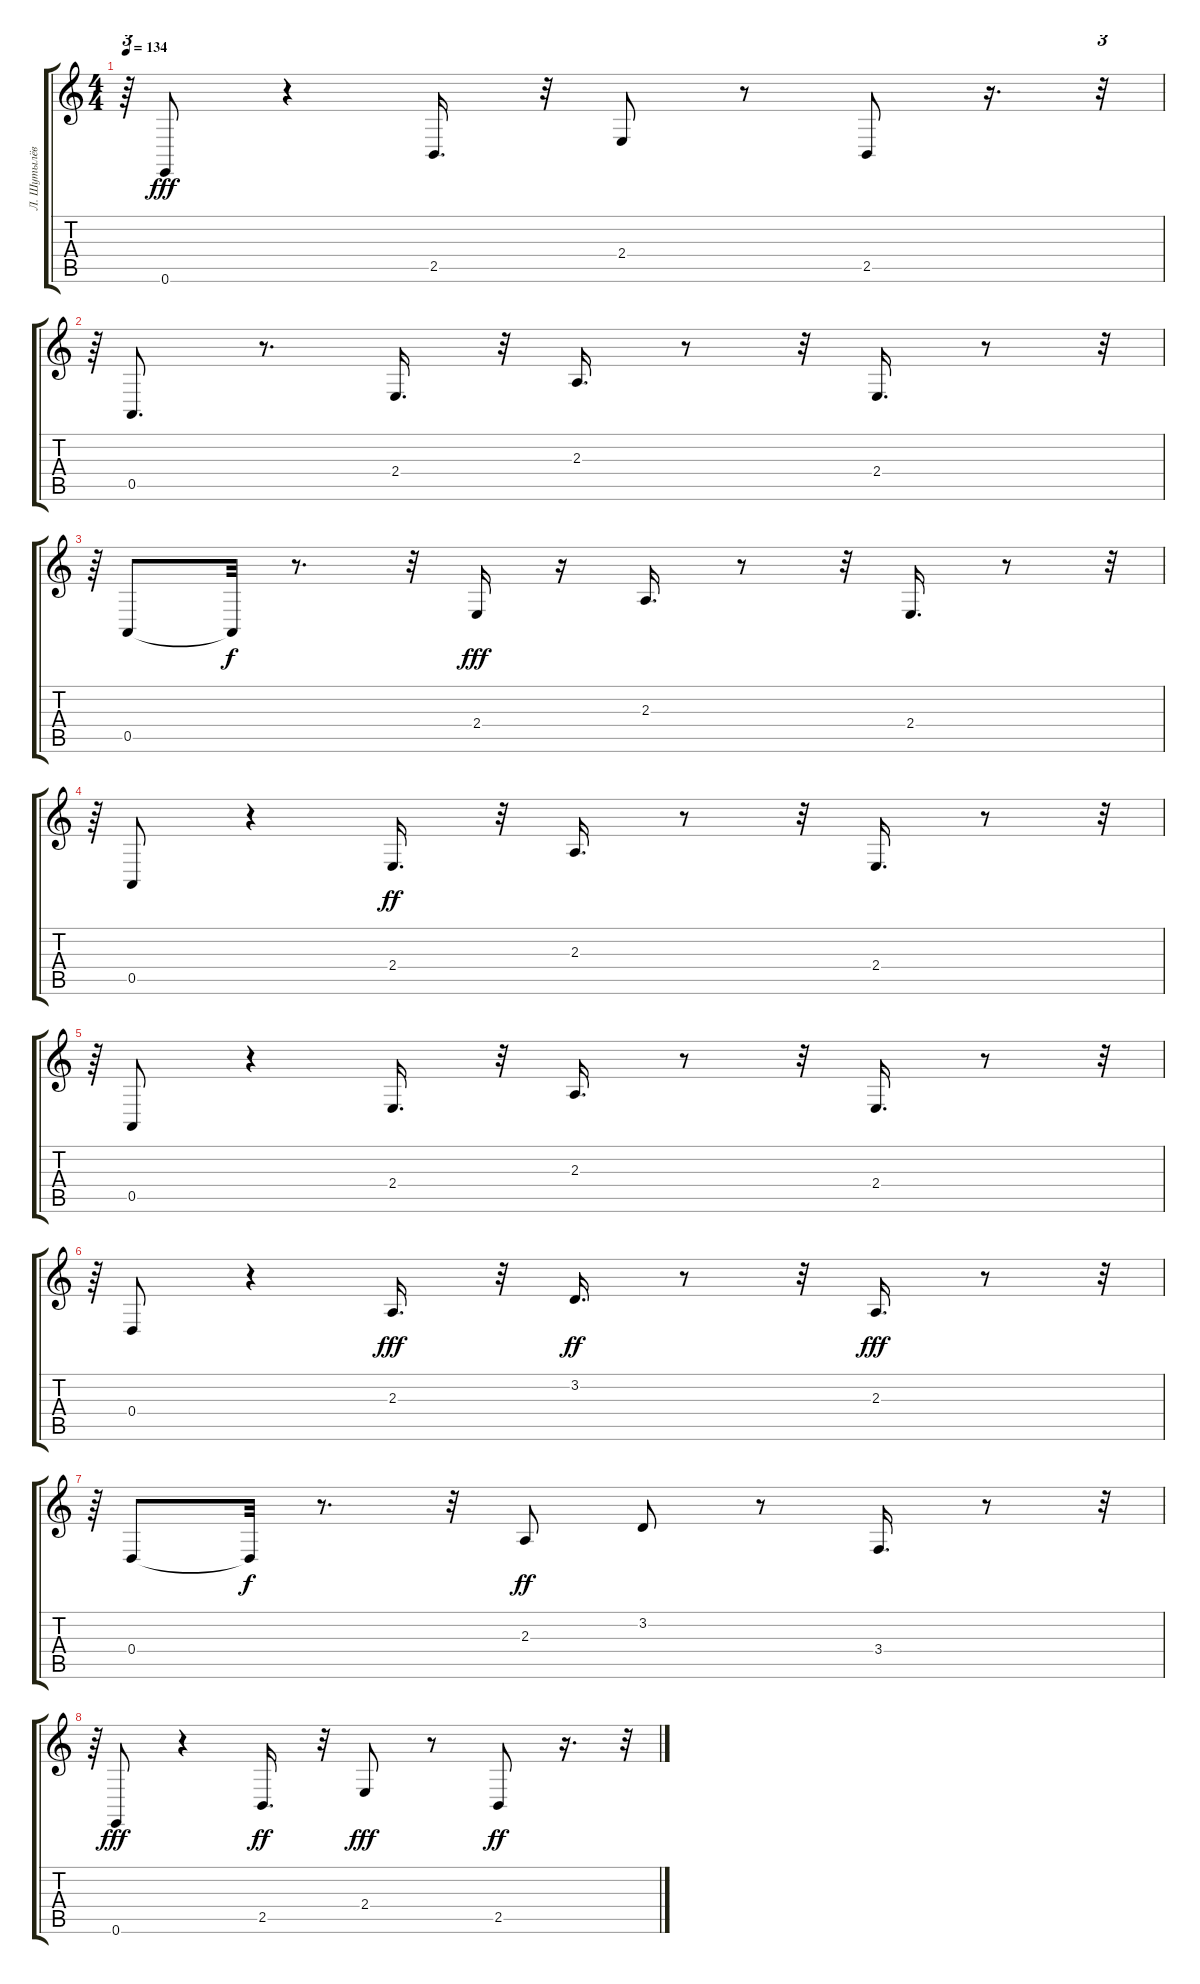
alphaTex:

\track ("Л. Шутылёв" "Л. Шутылёв") {instrument stringensemble1}
\staff {score tabs}
\tuning (E4 B3 G3 D3 A2 E2) {hide}
\ts (4 4)
\tempo 134
\clef g2
\ks c
r.64{tu (3 2) dy fff} 0.6.8 r.4 2.5.16{d} r.32 2.4.8 r.8 2.5.8 r.16{d} r.32{tu (3 2)} |
r.64{tu (3 2)} 0.5.8{d} r.8{d} 2.4.16{d} r.32 2.3.16{d} r.8 r.32 2.4.16{d} r.8 r.32{tu (3 2)} |
r.64{tu (3 2)} 0.5.8 0.5{t}.32{dy f} r.8{d} r.32 2.4.16{dy fff} r.16 2.3.16{d} r.8 r.32 2.4.16{d} r.8 r.32{tu (3 2)} |
r.64{tu (3 2)} 0.5.8 r.4 2.4.16{d dy ff} r.32 2.3.16{d} r.8 r.32 2.4.16{d} r.8 r.32{tu (3 2)} |
r.64{tu (3 2)} 0.5.8 r.4 2.4.16{d} r.32 2.3.16{d} r.8 r.32 2.4.16{d} r.8 r.32{tu (3 2)} |
r.64{tu (3 2)} 0.4.8 r.4 2.3.16{d dy fff} r.32 3.2.16{d dy ff} r.8 r.32 2.3.16{d dy fff} r.8 r.32{tu (3 2)} |
r.64{tu (3 2)} 0.4.8 0.4{t}.32{dy f} r.8{d} r.32 2.3.8{dy ff} 3.2.8 r.8 3.4.16{d} r.8 r.32{tu (3 2)} |
r.64{tu (3 2)} 0.6.8{dy fff} r.4 2.5.16{d dy ff} r.32 2.4.8{dy fff} r.8 2.5.8{dy ff} r.16{d} r.32{tu (3 2)}
